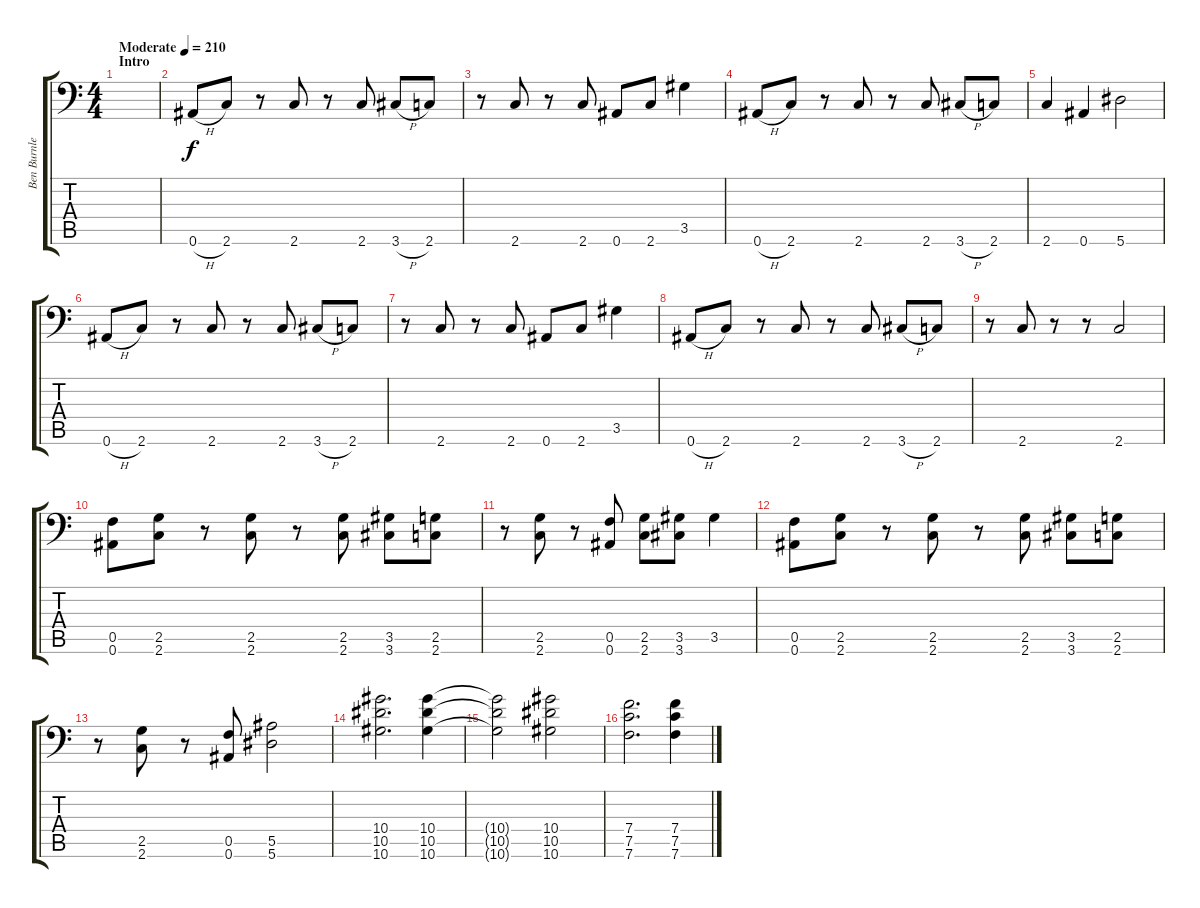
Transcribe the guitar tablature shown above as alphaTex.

\track ("Ben Burnley" "Ben Burnle") {instrument distortionguitar}
\staff {score tabs}
\tuning (C4 G3 Eb3 Bb2 F2 Bb1) {hide}
\ts (4 4)
\section ("" "Intro")
\tempo (210 "Moderate")
\clef f4
\ks c
|
0.6{h}.8 2.6.8 r.8 2.6.8 r.8 2.6.8 3.6{h}.8 2.6.8 |
r.8 2.6.8 r.8 2.6.8 0.6.8 2.6.8 3.5.4 |
0.6{h}.8 2.6.8 r.8 2.6.8 r.8 2.6.8 3.6{h}.8 2.6.8 |
2.6.4 0.6.4 5.6.2 |
0.6{h}.8{volume 13} 2.6.8 r.8 2.6.8 r.8 2.6.8 3.6{h}.8 2.6.8 |
r.8 2.6.8 r.8 2.6.8 0.6.8 2.6.8 3.5.4 |
0.6{h}.8 2.6.8 r.8 2.6.8 r.8 2.6.8 3.6{h}.8 2.6.8 |
r.8 2.6.8 r.8 r.8 2.6.2 |
(0.5 0.6).8 (2.5 2.6).8 r.8 (2.5 2.6).8 r.8 (2.5 2.6).8 (3.5 3.6).8 (2.5 2.6).8 |
r.8 (2.5 2.6).8 r.8 (0.5 0.6).8 (2.5 2.6).8 (3.5 3.6).8 3.5.4 |
(0.5 0.6).8 (2.5 2.6).8 r.8 (2.5 2.6).8 r.8 (2.5 2.6).8 (3.5 3.6).8 (2.5 2.6).8 |
r.8 (2.5 2.6).8 r.8 (0.5 0.6).8 (5.5 5.6).2 |
(10.4 10.5 10.6).2{d} (10.4 10.5 10.6).4 |
(10.4{t} 10.5{t} 10.6{t}).2 (10.4 10.5 10.6).2 |
(7.4 7.5 7.6).2{d} (7.4 7.5 7.6).4
